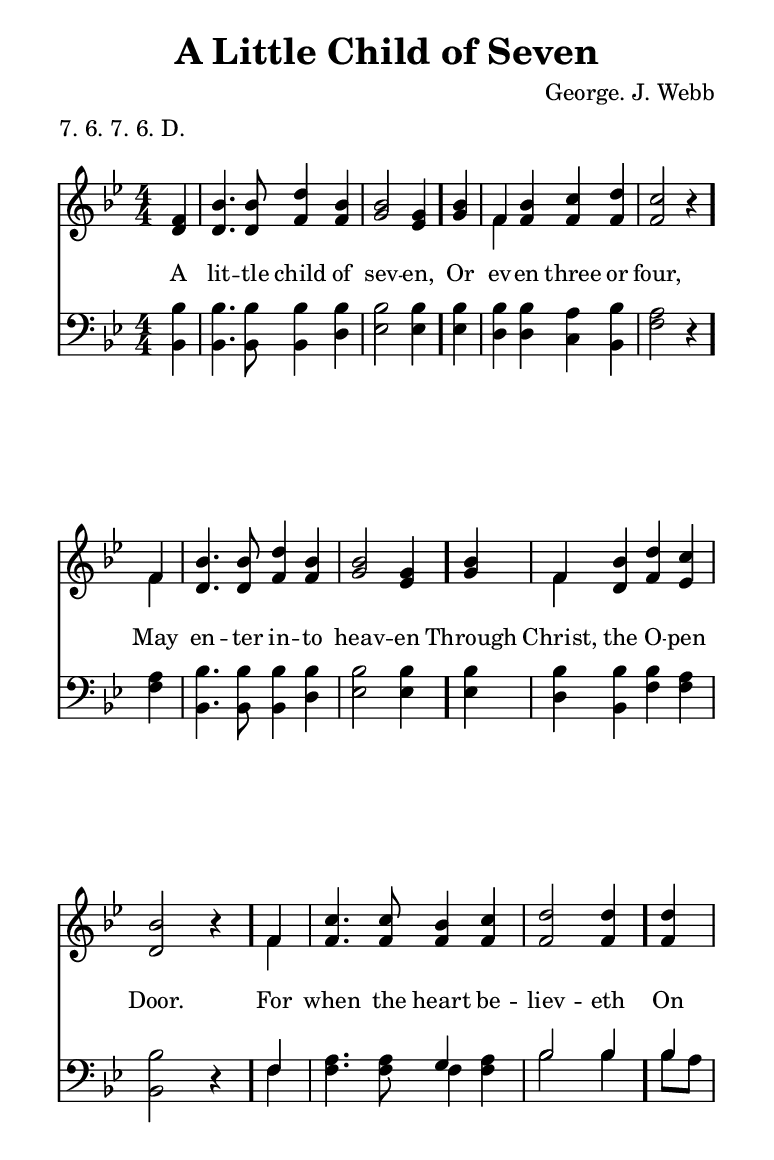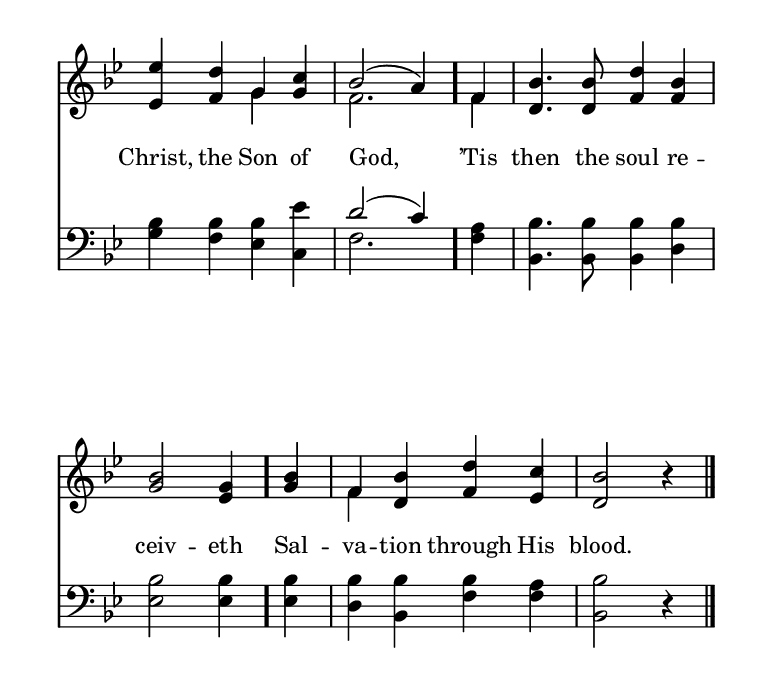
\include "common/global.ily"
\paper {
  \include "common/paper.ily"
  % TODO increase intra-system spacing
  systems-per-page = #(cond (is-eogsized 4) (#t #f))
}

\header{
  %children
  hymnnumber = "328"
  title = "A Little Child of Seven"
  tunename = "Webb" % identical to EOG220
  meter = "7. 6. 7. 6. D."
  poet = ""
  composer = "George. J. Webb"
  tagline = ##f
}

global = {
  \include "common/overrides.ily"
  \override Staff.TimeSignature.style = #'numbered
  \time 4/4
  \override Score.MetronomeMark.transparent = ##t % hide all fermata changes too
  \tempo 4=90
  \key bes \major
  \partial 4
  \autoBeamOff
}

patternA = { c4 | c4. c8 c4 c | c2 c4 }
patternB = { c4 | c c c c | c2 c4 }
patternC = { c4 | c4 c c, c | c2( c4) }
patternD = { c4 | c4 c c, c | c2. }
patternE = { c8[ c] | c4 c c, c | c2. }

notesSoprano = {
\global
\relative c' {

  f4 | bes4. bes8 d4 bes | bes2 g4
  bes4 | f bes c d | c2 r4 \eogbreak
  f,4 | bes4. bes8 d4 bes | bes2 g4
  bes4 | f bes d c | bes2 r4 \eogbreak

  f4 | c'4. c8 bes4 c | d2 d4
  d4 | ees4 d g, c | bes2( a4) \eogbreak
  f4 | bes4. bes8 d4 bes | bes2 g4
  bes4 | f bes d c | bes2 r4

  \bar "|."

}
}

notesAlto = {
\global
\relative e' {

  \changePitch \patternA { d | d d f f | g ees }
  \changePitch \patternB { g | f f f f | f r }
  \changePitch \patternA { f | d d f f | g ees }
  \changePitch \patternB { g | f d f ees | d r }

  \changePitch \patternA { f | f f f f | f f }
  \changePitch \patternD { f | ees f g g | f }
  \changePitch \patternA { f | d d f f | g ees }
  \changePitch \patternB { g | f d f ees | d r }

}
}

notesTenor = {
\global
\relative a {

  \changePitch \patternA { bes | bes bes bes bes | bes bes }
  \changePitch \patternB { bes | bes bes a bes | a r }
  \changePitch \patternA { a | bes bes bes bes | bes bes }
  \changePitch \patternB { bes | bes bes bes a | bes r }

  \changePitch \patternA { f | a a g a | bes bes }
  \changePitch \patternC { bes | bes bes bes ees | d c }
  \changePitch \patternA { a | bes bes bes bes | bes bes }
  \changePitch \patternB { bes | bes bes bes a | bes r }

}
}

notesBass = {
\global
\relative f, {

  \changePitch \patternA { bes | bes bes bes d | ees ees }
  \changePitch \patternB { ees | d d c bes | f' r }
  \changePitch \patternA { f | bes, bes bes d | ees ees }
  \changePitch \patternB { ees | d bes f' f | bes, r }

  \changePitch \patternA { f' | f f f f | bes bes }
  \changePitch \patternE { bes a | g f ees c | f }
  \changePitch \patternA { f | bes, bes bes d | ees ees }
  \changePitch \patternB { ees | d bes f' f | bes, r }

}
}

wordsA = \lyricmode {

A lit -- tle child of sev -- en, \bar "."
Or ev -- en three or four, \bar "."
May en -- ter in -- to heav -- en \bar "."
Through Christ, the O -- pen Door. \bar "."
For when the heart be -- liev -- eth \bar "."
On Christ, the Son of God, \bar "."
’Tis then the soul re -- ceiv -- eth \bar "."
Sal -- va -- tion through His blood. \bar "."

}

\score {
  \context ChoirStaff <<
    \context Staff = upper <<
      \set Staff.autoBeaming = ##f
      \set ChoirStaff.systemStartDelimiter = #'SystemStartBar
      \set ChoirStaff.printPartCombineTexts = ##f
      \partcombine #'(2 . 9) \notesSoprano \notesAlto
      \context NullVoice = sopranos { \voiceOne << \notesSoprano >> }
      \context NullVoice = altos { \voiceTwo << \notesAlto >> }
      \context Lyrics = one   \lyricsto sopranos \wordsA
    >>
    \context Staff = men <<
      \set Staff.autoBeaming = ##f
      \clef bass
      \set ChoirStaff.printPartCombineTexts = ##f
      \partcombine #'(2 . 9) \notesTenor \notesBass
      \context NullVoice = tenors { \voiceOne << \notesTenor >> }
      \context NullVoice = basses { \voiceTwo << \notesBass >> }
    >>
  >>
  \layout {
    \include "common/layout.ily"
  }
  \midi{
    \include "common/midi.ily"
  }
}

\version "2.19.49"  % necessary for upgrading to future LilyPond versions.

% vi:set et ts=2 sw=2 ai nocindent syntax=lilypond:
